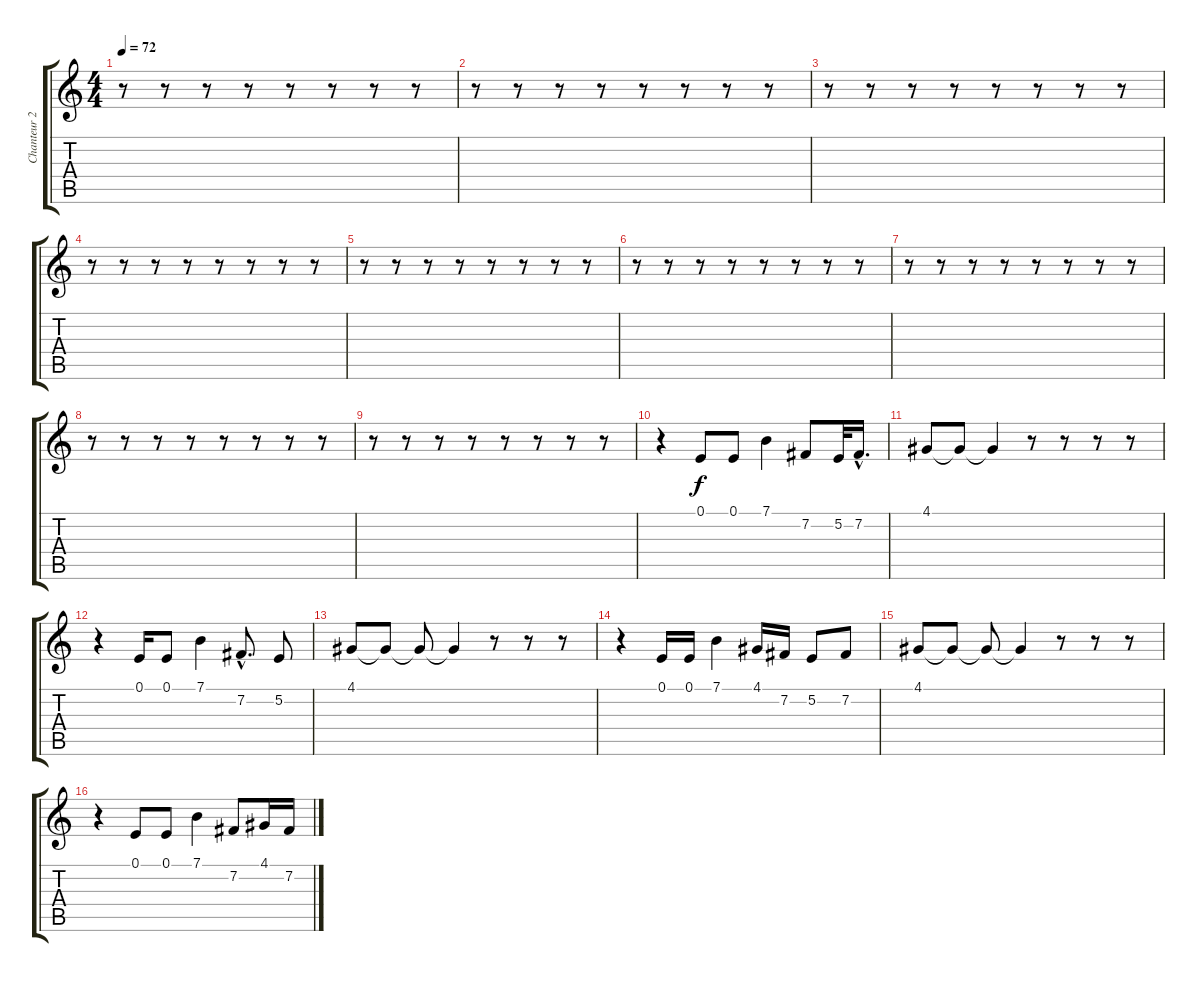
\track ("Chanteur 2" "Chanteur 2") {instrument lead8bassandlead}
\staff {score tabs}
\tuning (E4 B3 G3 D3 A2 E2) {hide}
\ts (4 4)
\tempo 72
\clef g2
\ks c
r.8{dy f} r.8 r.8 r.8 r.8 r.8 r.8 r.8 |
r.8 r.8 r.8 r.8 r.8 r.8 r.8 r.8 |
r.8 r.8 r.8 r.8 r.8 r.8 r.8 r.8 |
r.8 r.8 r.8 r.8 r.8 r.8 r.8 r.8 |
r.8 r.8 r.8 r.8 r.8 r.8 r.8 r.8 |
r.8 r.8 r.8 r.8 r.8 r.8 r.8 r.8 |
r.8 r.8 r.8 r.8 r.8 r.8 r.8 r.8 |
r.8 r.8 r.8 r.8 r.8 r.8 r.8 r.8 |
r.8 r.8 r.8 r.8 r.8 r.8 r.8 r.8 |
r.4 0.1.8 0.1.8 7.1.4 7.2.8 5.2.32 7.2{hac}.16{d} |
4.1.8 4.1{t}.8 4.1{t}.4 r.8 r.8 r.8 r.8 |
r.4 0.1.16 0.1.8 7.1.4 7.2{hac}.8{d} 5.2.8 |
4.1.8 4.1{t}.8 4.1{t}.8 4.1{t}.4 r.8 r.8 r.8 |
r.4 0.1.16 0.1.16 7.1.4 4.1.16 7.2.16 5.2.8 7.2.8 |
4.1.8 4.1{t}.8 4.1{t}.8 4.1{t}.4 r.8 r.8 r.8 |
r.4 0.1.8 0.1.8 7.1.4 7.2.8 4.1.16 7.2.16
